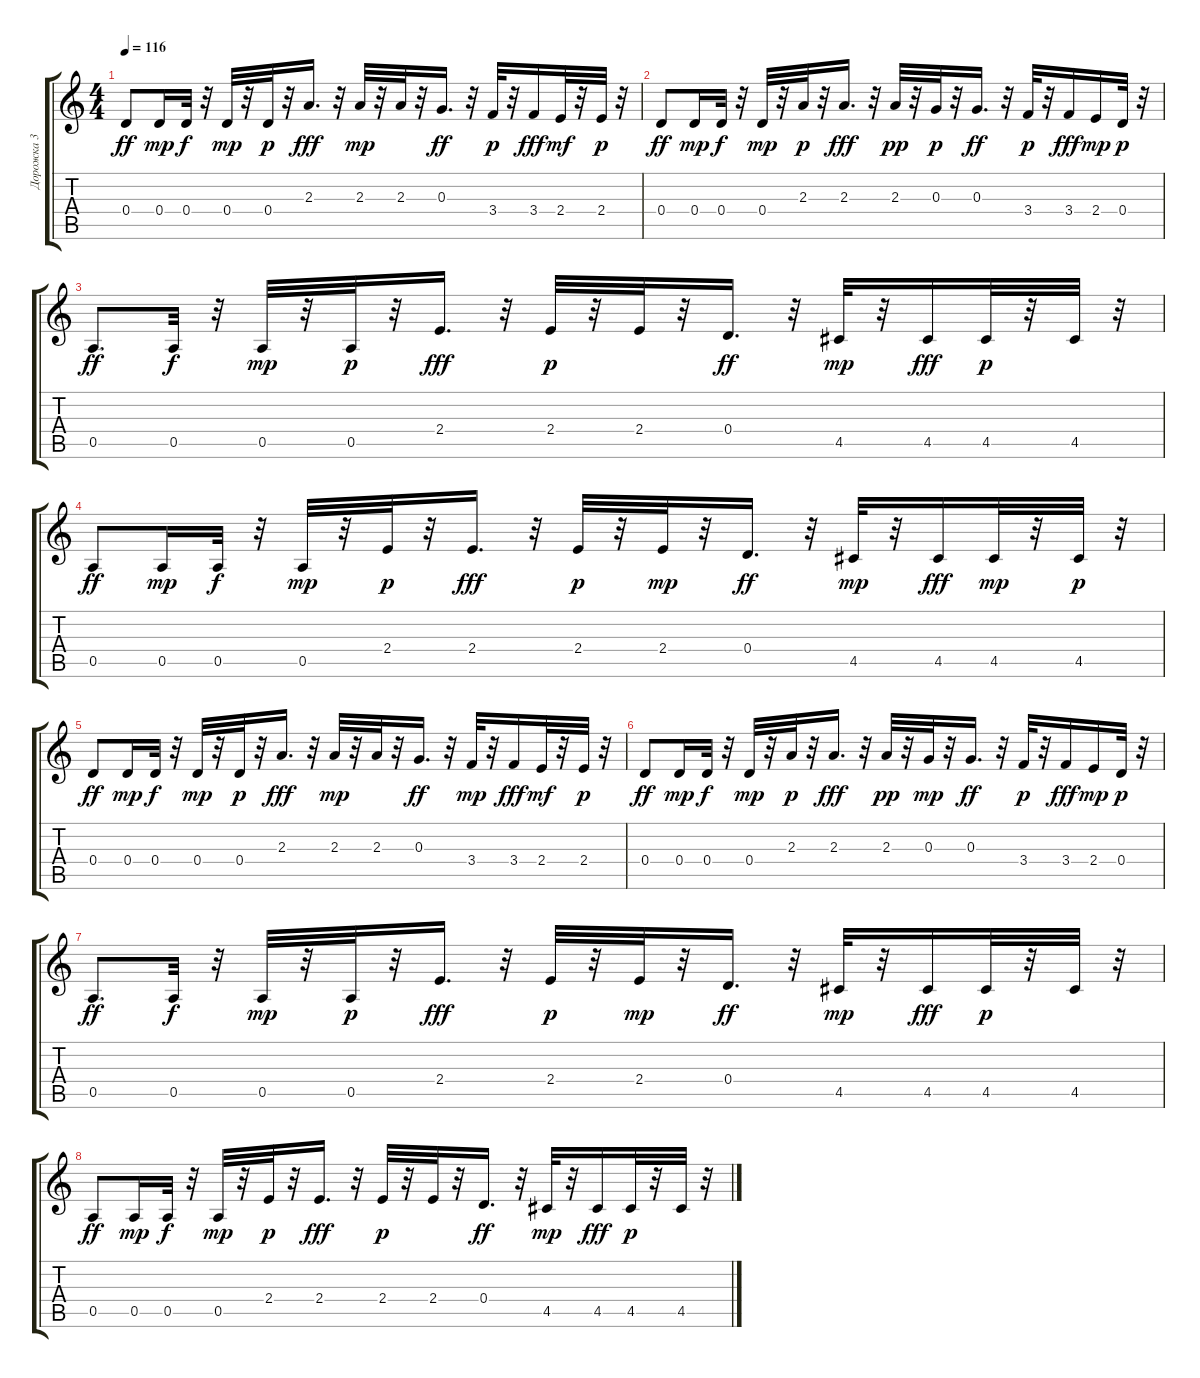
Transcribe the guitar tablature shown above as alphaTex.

\track ("Дорожка 3" "Дорожка 3") {instrument acousticguitarsteel}
\staff {score tabs}
\tuning (E4 B3 G3 D3 A2 E2) {hide}
\ts (4 4)
\tempo 116
\clef g2
\ks c
0.4.8{dy ff balance 8} 0.4.16{dy mp} 0.4.32{dy f balance 0} r.32 0.4.32{dy mp} r.32 0.4.32{dy p} r.32 2.3.16{d dy fff balance 8} r.32 2.3.32{dy mp balance 2} r.32 2.3.32 r.32 0.3.16{d dy ff balance 8} r.32 3.4.32{dy p balance 2} r.32 3.4.16{dy fff balance 8} 2.4.32{dy mf balance 6} r.32 2.4.32{dy p balance 0} r.32 |
0.4.8{dy ff balance 8} 0.4.16{dy mp} 0.4.32{dy f balance 0} r.32 0.4.32{dy mp} r.32 2.3.32{dy p} r.32 2.3.16{d dy fff balance 8} r.32 2.3.32{dy pp balance 2} r.32 0.3.32{dy p} r.32 0.3.16{d dy ff balance 8} r.32 3.4.32{dy p balance 2} r.32 3.4.16{dy fff balance 8} 2.4.16{dy mp balance 6} 0.4.32{dy p balance 0} r.32 |
0.5.8{d dy ff balance 8} 0.5.32{dy f balance 0} r.32 0.5.32{dy mp} r.32 0.5.32{dy p} r.32 2.4.16{d dy fff balance 8} r.32 2.4.32{dy p balance 2} r.32 2.4.32 r.32 0.4.16{d dy ff balance 8} r.32 4.5.32{dy mp balance 2} r.32 4.5.16{dy fff balance 8} 4.5.32{dy p balance 6} r.32 4.5.32{balance 0} r.32 |
0.5.8{dy ff balance 8} 0.5.16{dy mp} 0.5.32{dy f balance 0} r.32 0.5.32{dy mp} r.32 2.4.32{dy p} r.32 2.4.16{d dy fff balance 8} r.32 2.4.32{dy p balance 2} r.32 2.4.32{dy mp} r.32 0.4.16{d dy ff balance 8} r.32 4.5.32{dy mp balance 2} r.32 4.5.16{dy fff balance 8} 4.5.32{dy mp balance 6} r.32 4.5.32{dy p balance 0} r.32 |
0.4.8{dy ff balance 8} 0.4.16{dy mp} 0.4.32{dy f balance 0} r.32 0.4.32{dy mp} r.32 0.4.32{dy p} r.32 2.3.16{d dy fff balance 8} r.32 2.3.32{dy mp balance 2} r.32 2.3.32 r.32 0.3.16{d dy ff balance 8} r.32 3.4.32{dy mp balance 2} r.32 3.4.16{dy fff balance 8} 2.4.32{dy mf balance 6} r.32 2.4.32{dy p balance 0} r.32 |
0.4.8{dy ff balance 8} 0.4.16{dy mp} 0.4.32{dy f balance 0} r.32 0.4.32{dy mp} r.32 2.3.32{dy p} r.32 2.3.16{d dy fff balance 8} r.32 2.3.32{dy pp balance 2} r.32 0.3.32{dy mp} r.32 0.3.16{d dy ff balance 8} r.32 3.4.32{dy p balance 2} r.32 3.4.16{dy fff balance 8} 2.4.16{dy mp balance 6} 0.4.32{dy p balance 0} r.32 |
0.5.8{d dy ff balance 8} 0.5.32{dy f balance 0} r.32 0.5.32{dy mp} r.32 0.5.32{dy p} r.32 2.4.16{d dy fff balance 8} r.32 2.4.32{dy p balance 2} r.32 2.4.32{dy mp} r.32 0.4.16{d dy ff balance 8} r.32 4.5.32{dy mp balance 2} r.32 4.5.16{dy fff balance 8} 4.5.32{dy p balance 6} r.32 4.5.32{balance 0} r.32 |
0.5.8{dy ff balance 8} 0.5.16{dy mp} 0.5.32{dy f balance 0} r.32 0.5.32{dy mp} r.32 2.4.32{dy p} r.32 2.4.16{d dy fff balance 8} r.32 2.4.32{dy p balance 2} r.32 2.4.32 r.32 0.4.16{d dy ff balance 8} r.32 4.5.32{dy mp balance 2} r.32 4.5.16{dy fff balance 8} 4.5.32{dy p balance 6} r.32 4.5.32{balance 0} r.32
